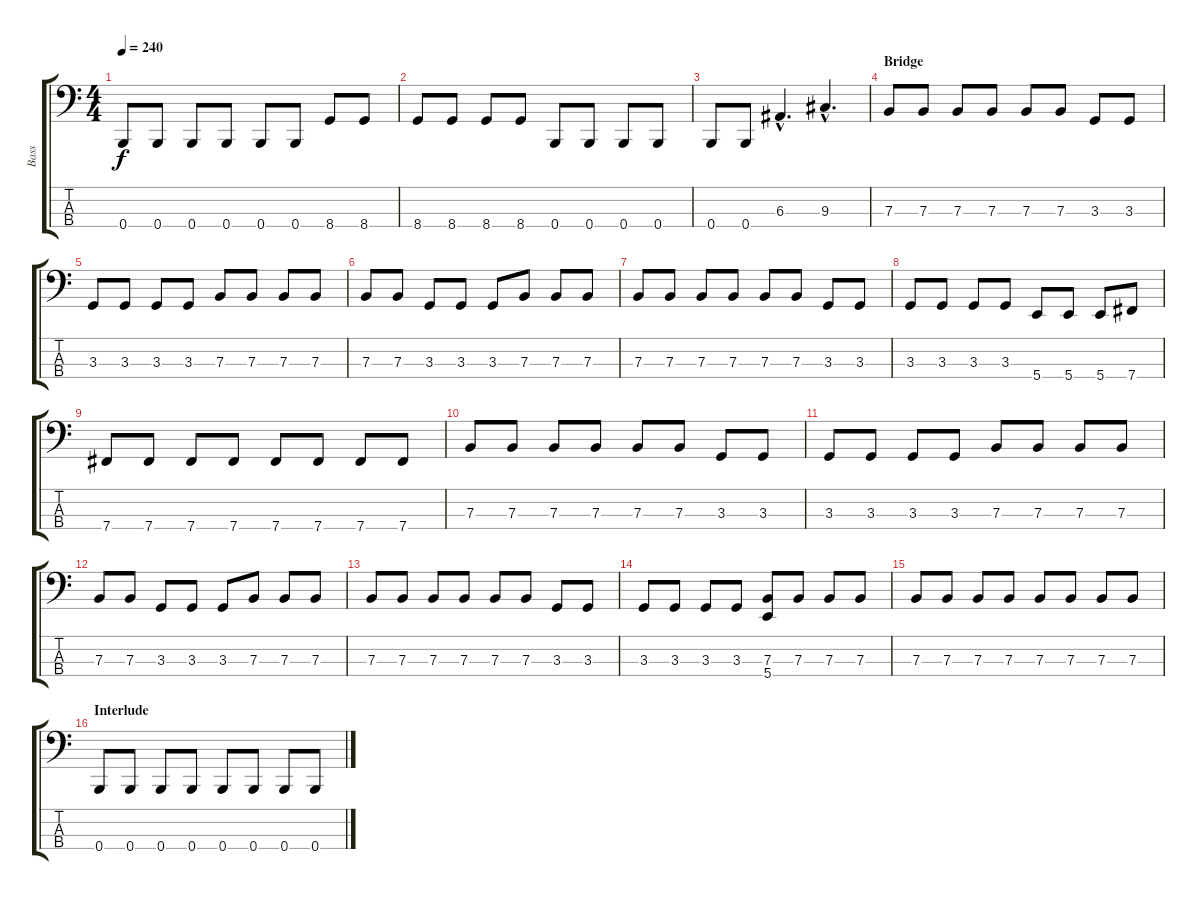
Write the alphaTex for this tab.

\track ("Bass" "Bass") {instrument electricbasspick}
\staff {score tabs}
\tuning (D2 A1 E1 B0) {hide}
\ts (4 4)
\tempo 240
\clef f4
\ks c
0.4.8{dy f} 0.4.8 0.4.8 0.4.8 0.4.8 0.4.8 8.4.8 8.4.8 |
8.4.8 8.4.8 8.4.8 8.4.8 0.4.8 0.4.8 0.4.8 0.4.8 |
0.4.8 0.4.8 6.3{hac}.4{d} 9.3{hac}.4{d} |
\section ("" "Bridge")
7.3.8 7.3.8 7.3.8 7.3.8 7.3.8 7.3.8 3.3.8 3.3.8 |
3.3.8 3.3.8 3.3.8 3.3.8 7.3.8 7.3.8 7.3.8 7.3.8 |
7.3.8 7.3.8 3.3.8 3.3.8 3.3.8 7.3.8 7.3.8 7.3.8 |
7.3.8 7.3.8 7.3.8 7.3.8 7.3.8 7.3.8 3.3.8 3.3.8 |
3.3.8 3.3.8 3.3.8 3.3.8 5.4.8 5.4.8 5.4.8 7.4.8 |
7.4.8 7.4.8 7.4.8 7.4.8 7.4.8 7.4.8 7.4.8 7.4.8 |
7.3.8 7.3.8 7.3.8 7.3.8 7.3.8 7.3.8 3.3.8 3.3.8 |
3.3.8 3.3.8 3.3.8 3.3.8 7.3.8 7.3.8 7.3.8 7.3.8 |
7.3.8 7.3.8 3.3.8 3.3.8 3.3.8 7.3.8 7.3.8 7.3.8 |
7.3.8 7.3.8 7.3.8 7.3.8 7.3.8 7.3.8 3.3.8 3.3.8 |
3.3.8 3.3.8 3.3.8 3.3.8 (7.3 5.4).8 7.3.8 7.3.8 7.3.8 |
7.3.8 7.3.8 7.3.8 7.3.8 7.3.8 7.3.8 7.3.8 7.3.8 |
\section ("" "Interlude")
0.4.8 0.4.8 0.4.8 0.4.8 0.4.8 0.4.8 0.4.8 0.4.8
